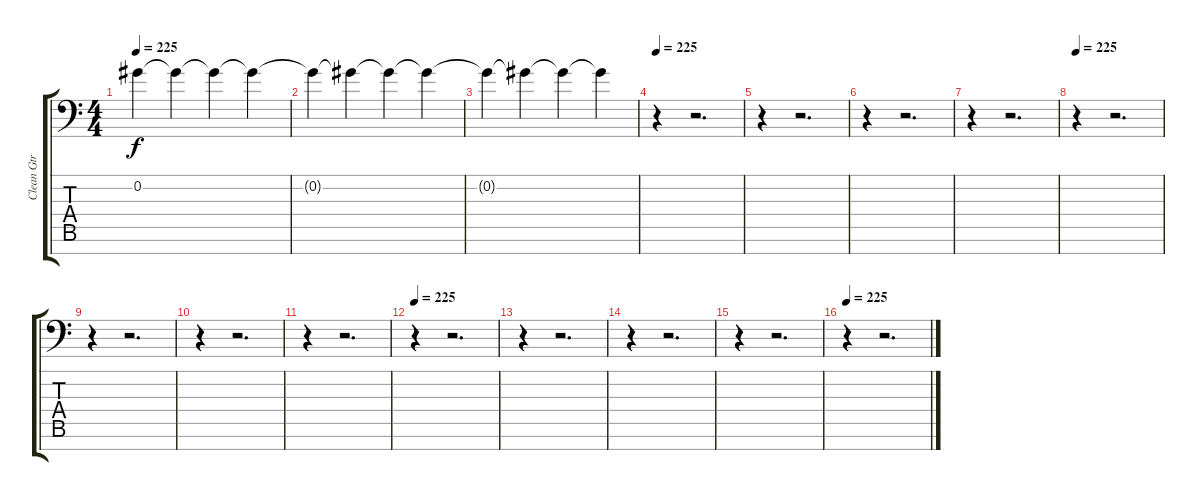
\track ("Clean Gtr 1" "Clean Gtr ") {instrument acousticguitarsteel}
\staff {score tabs}
\tuning (Db4 Ab3 Eb3 Db3 Ab2 Eb2 Ab1) {hide}
\ts (4 4)
\tempo 225
\clef f4
\ks c
0.2{t}.4{dy f} 0.2{t}.4 0.2{t}.4 0.2{t}.4 |
0.2{t}.4 0.2{t}.4 0.2{t}.4 0.2{t}.4 |
0.2{t}.4 0.2{t}.4 0.2{t}.4 0.2{t}.4 |
\tempo 225
r.4 r.2{d} |
r.4 r.2{d} |
r.4 r.2{d} |
r.4 r.2{d} |
\tempo 225
r.4 r.2{d} |
r.4 r.2{d} |
r.4 r.2{d} |
r.4 r.2{d} |
\tempo 225
r.4 r.2{d} |
r.4 r.2{d} |
r.4 r.2{d} |
r.4 r.2{d} |
\tempo 225
r.4 r.2{d}
